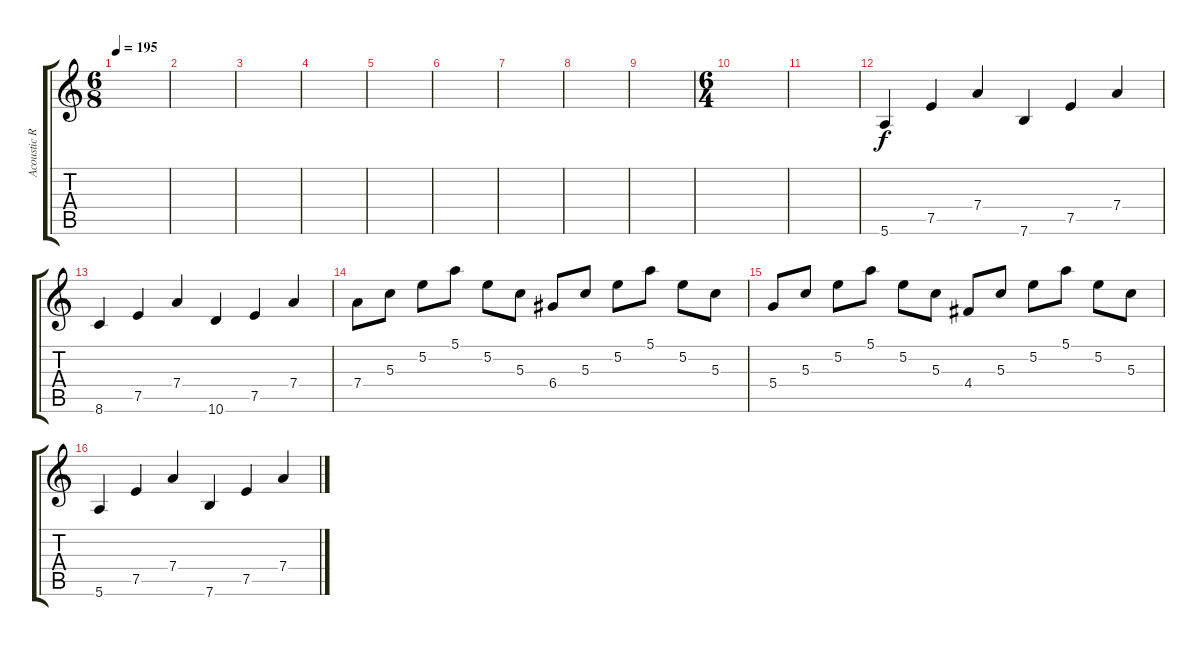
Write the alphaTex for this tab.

\track ("Acoustic Rhythm" "Acoustic R") {instrument acousticguitarsteel}
\staff {score tabs}
\tuning (E4 B3 G3 D3 A2 E2) {hide}
\ts (6 8)
\tempo 195
\clef g2
\ks c
|
|
|
|
|
|
|
|
|
\ts (6 4)
|
|
5.6.4 7.5.4 7.4.4 7.6.4 7.5.4 7.4.4 |
8.6.4 7.5.4 7.4.4 10.6.4 7.5.4 7.4.4 |
7.4.8 5.3.8 5.2.8 5.1.8 5.2.8 5.3.8 6.4.8 5.3.8 5.2.8 5.1.8 5.2.8 5.3.8 |
5.4.8 5.3.8 5.2.8 5.1.8 5.2.8 5.3.8 4.4.8 5.3.8 5.2.8 5.1.8 5.2.8 5.3.8 |
5.6.4 7.5.4 7.4.4 7.6.4 7.5.4 7.4.4
